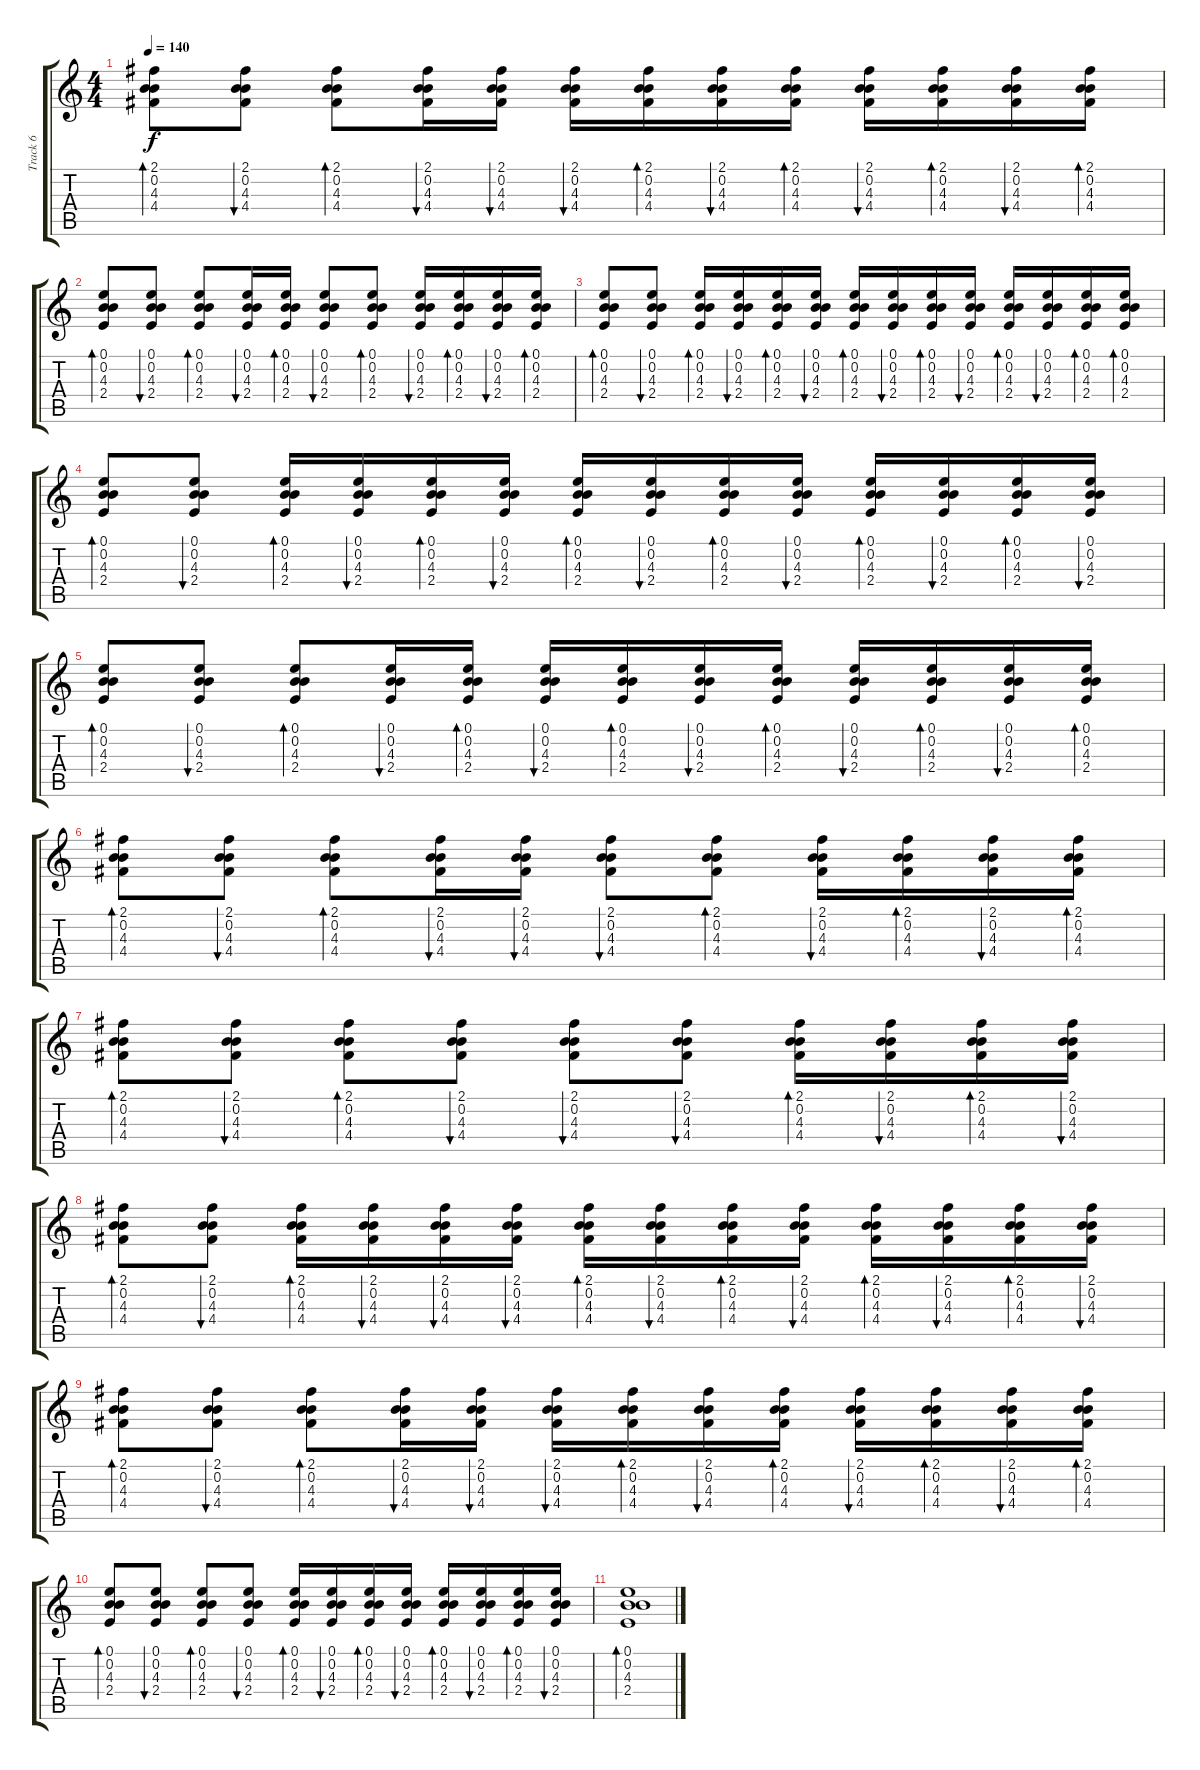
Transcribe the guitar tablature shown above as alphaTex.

\track ("Track 6" "Track 6") {instrument acousticguitarsteel}
\staff {score tabs}
\tuning (E4 B3 G3 D3 A2 E2) {hide}
\ts (4 4)
\tempo 140
\clef g2
\ks c
(2.1 0.2 4.3 4.4).8{bd 60 dy f} (2.1 0.2 4.3 4.4).8{bu 60} (2.1 0.2 4.3 4.4).8{bd 60} (2.1 0.2 4.3 4.4).16{bu 60} (2.1 0.2 4.3 4.4).16{bu 60} (2.1 0.2 4.3 4.4).16{bu 60} (2.1 0.2 4.3 4.4).16{bd 60} (2.1 0.2 4.3 4.4).16{bu 60} (2.1 0.2 4.3 4.4).16{bd 60} (2.1 0.2 4.3 4.4).16{bu 60} (2.1 0.2 4.3 4.4).16{bd 120} (2.1 0.2 4.3 4.4).16{bu 120} (2.1 0.2 4.3 4.4).16{bd 120} |
(0.1 0.2 4.3 2.4).8{bd 60} (0.1 0.2 4.3 2.4).8{bu 60} (0.1 0.2 4.3 2.4).8{bd 60} (0.1 0.2 4.3 2.4).16{bu 60} (0.1 0.2 4.3 2.4).16{bd 60} (0.1 0.2 4.3 2.4).8{bu 60} (0.1 0.2 4.3 2.4).8{bd 60} (0.1 0.2 4.3 2.4).16{bu 60} (0.1 0.2 4.3 2.4).16{bd 60} (0.1 0.2 4.3 2.4).16{bu 60} (0.1 0.2 4.3 2.4).16{bd 120} |
(0.1 0.2 4.3 2.4).8{bd 60} (0.1 0.2 4.3 2.4).8{bu 60} (0.1 0.2 4.3 2.4).16{bd 60} (0.1 0.2 4.3 2.4).16{bu 60} (0.1 0.2 4.3 2.4).16{bd 60} (0.1 0.2 4.3 2.4).16{bu 60} (0.1 0.2 4.3 2.4).16{bd 60} (0.1 0.2 4.3 2.4).16{bu 60} (0.1 0.2 4.3 2.4).16{bd 60} (0.1 0.2 4.3 2.4).16{bu 60} (0.1 0.2 4.3 2.4).16{bd 120} (0.1 0.2 4.3 2.4).16{bu 120} (0.1 0.2 4.3 2.4).16{bd 120} (0.1 0.2 4.3 2.4).16{bd 120} |
(0.1 0.2 4.3 2.4).8{bd 60} (0.1 0.2 4.3 2.4).8{bu 60} (0.1 0.2 4.3 2.4).16{bd 60} (0.1 0.2 4.3 2.4).16{bu 60} (0.1 0.2 4.3 2.4).16{bd 60} (0.1 0.2 4.3 2.4).16{bu 60} (0.1 0.2 4.3 2.4).16{bd 60} (0.1 0.2 4.3 2.4).16{bu 60} (0.1 0.2 4.3 2.4).16{bd 60} (0.1 0.2 4.3 2.4).16{bu 60} (0.1 0.2 4.3 2.4).16{bd 120} (0.1 0.2 4.3 2.4).16{bu 120} (0.1 0.2 4.3 2.4).16{bd 120} (0.1 0.2 4.3 2.4).16{bu 120} |
(0.1 0.2 4.3 2.4).8{bd 60} (0.1 0.2 4.3 2.4).8{bu 60} (0.1 0.2 4.3 2.4).8{bd 60} (0.1 0.2 4.3 2.4).16{bu 60} (0.1 0.2 4.3 2.4).16{bd 60} (0.1 0.2 4.3 2.4).16{bu 60} (0.1 0.2 4.3 2.4).16{bd 60} (0.1 0.2 4.3 2.4).16{bu 60} (0.1 0.2 4.3 2.4).16{bd 60} (0.1 0.2 4.3 2.4).16{bu 60} (0.1 0.2 4.3 2.4).16{bd 120} (0.1 0.2 4.3 2.4).16{bu 120} (0.1 0.2 4.3 2.4).16{bd 120} |
(2.1 0.2 4.3 4.4).8{bd 60} (2.1 0.2 4.3 4.4).8{bu 60} (2.1 0.2 4.3 4.4).8{bd 60} (2.1 0.2 4.3 4.4).16{bu 60} (2.1 0.2 4.3 4.4).16{bu 60} (2.1 0.2 4.3 4.4).8{bu 60} (2.1 0.2 4.3 4.4).8{bd 60} (2.1 0.2 4.3 4.4).16{bu 60} (2.1 0.2 4.3 4.4).16{bd 60} (2.1 0.2 4.3 4.4).16{bu 60} (2.1 0.2 4.3 4.4).16{bd 120} |
(2.1 0.2 4.3 4.4).8{bd 60} (2.1 0.2 4.3 4.4).8{bu 60} (2.1 0.2 4.3 4.4).8{bd 60} (2.1 0.2 4.3 4.4).8{bu 60} (2.1 0.2 4.3 4.4).8{bu 60} (2.1 0.2 4.3 4.4).8{bu 60} (2.1 0.2 4.3 4.4).16{bd 60} (2.1 0.2 4.3 4.4).16{bu 60} (2.1 0.2 4.3 4.4).16{bd 60} (2.1 0.2 4.3 4.4).16{bu 60} |
(2.1 0.2 4.3 4.4).8{bd 60} (2.1 0.2 4.3 4.4).8{bu 60} (2.1 0.2 4.3 4.4).16{bd 60} (2.1 0.2 4.3 4.4).16{bu 60} (2.1 0.2 4.3 4.4).16{bu 60} (2.1 0.2 4.3 4.4).16{bu 60} (2.1 0.2 4.3 4.4).16{bd 60} (2.1 0.2 4.3 4.4).16{bu 60} (2.1 0.2 4.3 4.4).16{bd 60} (2.1 0.2 4.3 4.4).16{bu 60} (2.1 0.2 4.3 4.4).16{bd 120} (2.1 0.2 4.3 4.4).16{bu 120} (2.1 0.2 4.3 4.4).16{bd 120} (2.1 0.2 4.3 4.4).16{bu 120} |
(2.1 0.2 4.3 4.4).8{bd 60} (2.1 0.2 4.3 4.4).8{bu 60} (2.1 0.2 4.3 4.4).8{bd 60} (2.1 0.2 4.3 4.4).16{bu 60} (2.1 0.2 4.3 4.4).16{bu 60} (2.1 0.2 4.3 4.4).16{bu 60} (2.1 0.2 4.3 4.4).16{bd 60} (2.1 0.2 4.3 4.4).16{bu 60} (2.1 0.2 4.3 4.4).16{bd 60} (2.1 0.2 4.3 4.4).16{bu 60} (2.1 0.2 4.3 4.4).16{bd 120} (2.1 0.2 4.3 4.4).16{bu 120} (2.1 0.2 4.3 4.4).16{bd 120} |
(0.1 0.2 4.3 2.4).8{bd 120} (0.1 0.2 4.3 2.4).8{bu 60} (0.1 0.2 4.3 2.4).8{bd 60} (0.1 0.2 4.3 2.4).8{bu 60} (0.1 0.2 4.3 2.4).16{bd 30} (0.1 0.2 4.3 2.4).16{bu 30} (0.1 0.2 4.3 2.4).16{bd 30} (0.1 0.2 4.3 2.4).16{bu 30} (0.1 0.2 4.3 2.4).16{bd 30} (0.1 0.2 4.3 2.4).16{bu 30} (0.1 0.2 4.3 2.4).16{bd 30} (0.1 0.2 4.3 2.4).16{bu 30} |
(0.1 0.2 4.3 2.4).1{bd 30}
